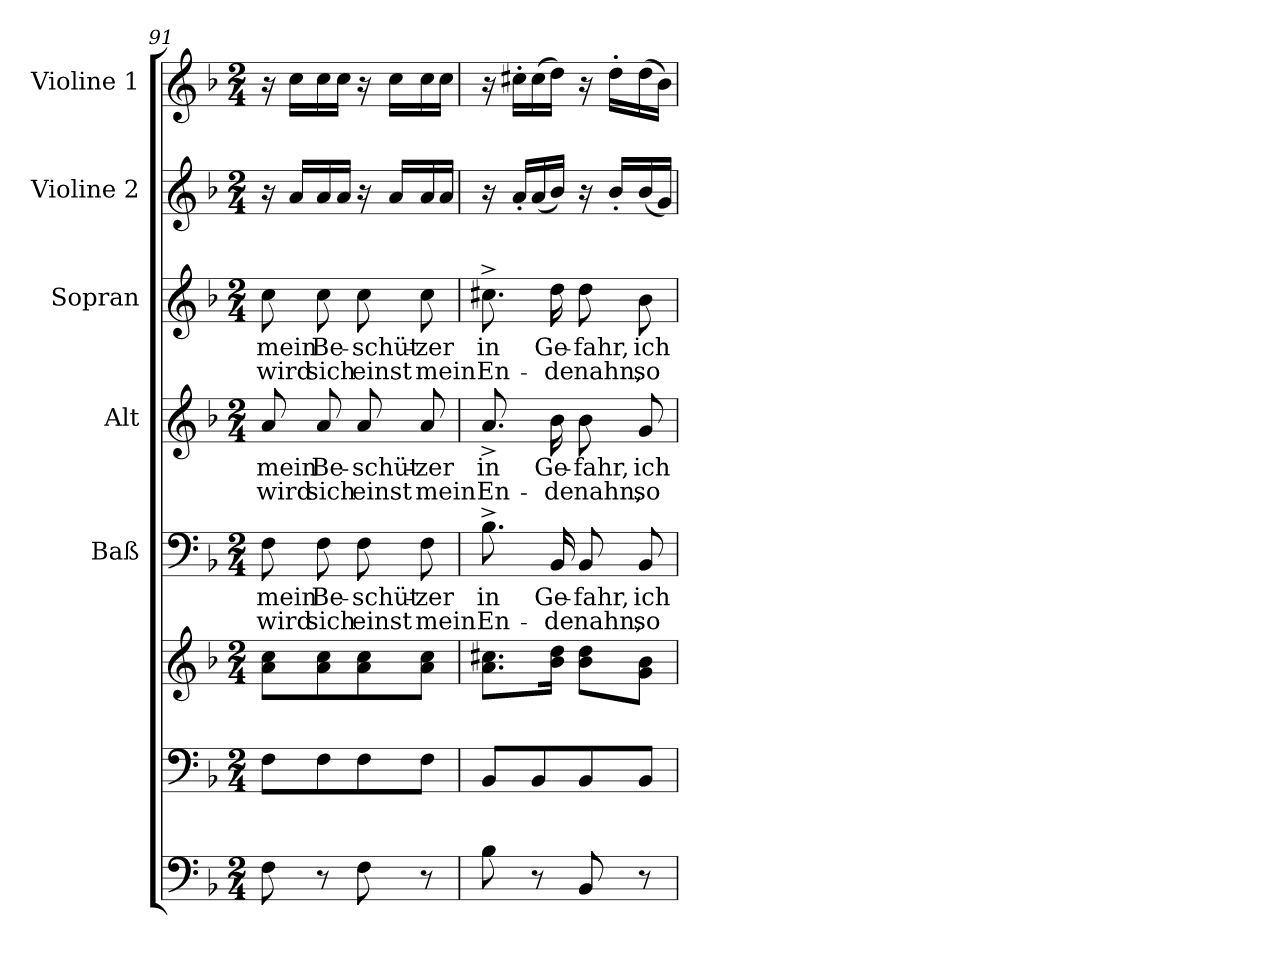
**kern	**kern	**kern	**kern	**text	**text	**kern	**text	**text	**kern	**text	**text	**kern	**kern
*part7	*part6	*part6	*part5	*part5	*part5	*part4	*part4	*part4	*part3	*part3	*part3	*part2	*part1
*staff8	*staff7	*staff6	*staff5	*staff5	*staff5	*staff4	*staff4	*staff4	*staff3	*staff3	*staff3	*staff2	*staff1
*	*	*	*I"Baß	*	*	*I"Alt	*	*	*I"Sopran	*	*	*I"Violine 2	*I"Violine 1
*	*	*	*	*	*	*	*	*	*	*	*	*I'Vln	*I'Vln
*clefF4	*clefF4	*clefG2	*clefF4	*	*	*clefG2	*	*	*clefG2	*	*	*clefG2	*clefG2
*ITrd7c12	*	*	*	*	*	*	*	*	*	*	*	*	*
*k[b-]	*k[b-]	*k[b-]	*k[b-]	*	*	*k[b-]	*	*	*k[b-]	*	*	*k[b-]	*k[b-]
*F:	*F:	*F:	*F:	*	*	*F:	*	*	*F:	*	*	*F:	*F:
*M2/4	*M2/4	*M2/4	*M2/4	*	*	*M2/4	*	*	*M2/4	*	*	*M2/4	*M2/4
=91	=91	=91	=91	=91	=91	=91	=91	=91	=91	=91	=91	=91	=91
!	!	!	!	!LO:LY:b	!LO:LY:b	!	!LO:LY:b	!LO:LY:b	!	!LO:LY:b	!LO:LY:b	!	!
8FF\	8F\L	8a\ 8cc\L	8F\	mein	wird	8a/	mein	wird	8cc\	mein	wird	16r	16r
.	.	.	.	.	.	.	.	.	.	.	.	16a/LL	16cc\LL
!	!	!	!	!LO:LY:b	!LO:LY:b	!	!LO:LY:b	!LO:LY:b	!	!LO:LY:b	!LO:LY:b	!	!
8r	8F\	8a\ 8cc\	8F\	Be-	sich	8a/	Be-	sich	8cc\	Be-	sich	16a/	16cc\
.	.	.	.	.	.	.	.	.	.	.	.	16a/JJ	16cc\JJ
!	!	!	!	!LO:LY:b	!LO:LY:b	!	!LO:LY:b	!LO:LY:b	!	!LO:LY:b	!LO:LY:b	!	!
8FF\	8F\	8a\ 8cc\	8F\	-schüt-	einst	8a/	-schüt-	einst	8cc\	-schüt-	einst	16r	16r
.	.	.	.	.	.	.	.	.	.	.	.	16a/LL	16cc\LL
!	!	!	!	!LO:LY:b	!LO:LY:b	!	!LO:LY:b	!LO:LY:b	!	!LO:LY:b	!LO:LY:b	!	!
8r	8F\J	8a\ 8cc\J	8F\	-zer	mein	8a/	-zer	mein	8cc\	-zer	mein	16a/	16cc\
.	.	.	.	.	.	.	.	.	.	.	.	16a/JJ	16cc\JJ
=92	=92	=92	=92	=92	=92	=92	=92	=92	=92	=92	=92	=92	=92
!	!	!	!	!LO:LY:b	!LO:LY:b	!	!LO:LY:b	!LO:LY:b	!	!LO:LY:b	!LO:LY:b	!	!
8BB-\	8BB-/L	8.a\ 8.cc#X\L	8.B-^>\	in	En-	8.a^</	in	En-	8.cc#X^>\	in	En-	16r	16r
.	.	.	.	.	.	.	.	.	.	.	.	16a'</LL	16cc#X'>\LL
8r	8BB-/	.	.	.	.	.	.	.	.	.	.	(<16a/	(>16cc#\
!	!	!	!	!LO:LY:b	!LO:LY:b	!	!LO:LY:b	!LO:LY:b	!	!LO:LY:b	!LO:LY:b	!	!
.	.	16b-\ 16dd\Jk	16BB-/	Ge-	-de	16b-\	Ge-	-de	16dd\	Ge-	-de	16b-/JJ)	16dd\JJ)
!	!	!	!	!LO:LY:b	!LO:LY:b	!	!LO:LY:b	!LO:LY:b	!	!LO:LY:b	!LO:LY:b	!	!
8BBB-/	8BB-/	8b-\ 8dd\L	8BB-/	-fahr,	nahn,	8b-\	-fahr,	nahn,	8dd\	-fahr,	nahn,	16r	16r
.	.	.	.	.	.	.	.	.	.	.	.	16b-'</LL	16dd'>\LL
!	!	!	!	!LO:LY:b	!LO:LY:b	!	!LO:LY:b	!LO:LY:b	!	!LO:LY:b	!LO:LY:b	!	!
8r	8BB-/J	8g\ 8b-\J	8BB-/	ich	so	8g/	ich	so	8b-\	ich	so	(<16b-/	(>16dd\
.	.	.	.	.	.	.	.	.	.	.	.	16g/JJ)	16b-\JJ)
=	=	=	=	=	=	=	=	=	=	=	=	=	=
*-	*-	*-	*-	*-	*-	*-	*-	*-	*-	*-	*-	*-	*-
